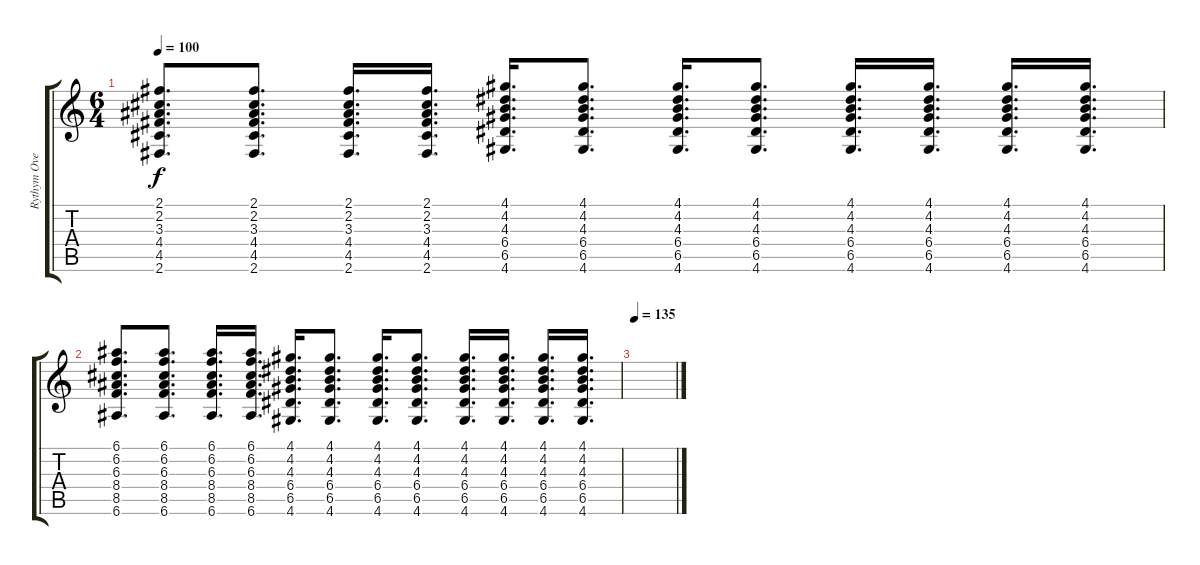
\track ("Rythym Overdrive" "Rythym Ove") {instrument overdrivenguitar}
\staff {score tabs}
\tuning (E4 B3 G3 D3 A2 E2) {hide}
\ts (6 4)
\tempo 100
\clef g2
\ks c
(2.1 2.2 3.3 4.4 4.5 2.6).8{d dy f} (2.1 2.2 3.3 4.4 4.5 2.6).8{d} (2.1 2.2 3.3 4.4 4.5 2.6).16{d} (2.1 2.2 3.3 4.4 4.5 2.6).16{d} (4.1 4.2 4.3 6.4 6.5 4.6).16{d} (4.1 4.2 4.3 6.4 6.5 4.6).8{d} (4.1 4.2 4.3 6.4 6.5 4.6).16{d} (4.1 4.2 4.3 6.4 6.5 4.6).8{d} (4.1 4.2 4.3 6.4 6.5 4.6).16{d} (4.1 4.2 4.3 6.4 6.5 4.6).16{d} (4.1 4.2 4.3 6.4 6.5 4.6).16{d} (4.1 4.2 4.3 6.4 6.5 4.6).16{d} |
(6.1 6.2 6.3 8.4 8.5 6.6).8{d} (6.1 6.2 6.3 8.4 8.5 6.6).8{d} (6.1 6.2 6.3 8.4 8.5 6.6).16{d} (6.1 6.2 6.3 8.4 8.5 6.6).16{d} (4.1 4.2 4.3 6.4 6.5 4.6).16{d} (4.1 4.2 4.3 6.4 6.5 4.6).8{d} (4.1 4.2 4.3 6.4 6.5 4.6).16{d} (4.1 4.2 4.3 6.4 6.5 4.6).8{d} (4.1 4.2 4.3 6.4 6.5 4.6).16{d} (4.1 4.2 4.3 6.4 6.5 4.6).16{d} (4.1 4.2 4.3 6.4 6.5 4.6).16{d} (4.1 4.2 4.3 6.4 6.5 4.6).16{d} |
\tempo 135
